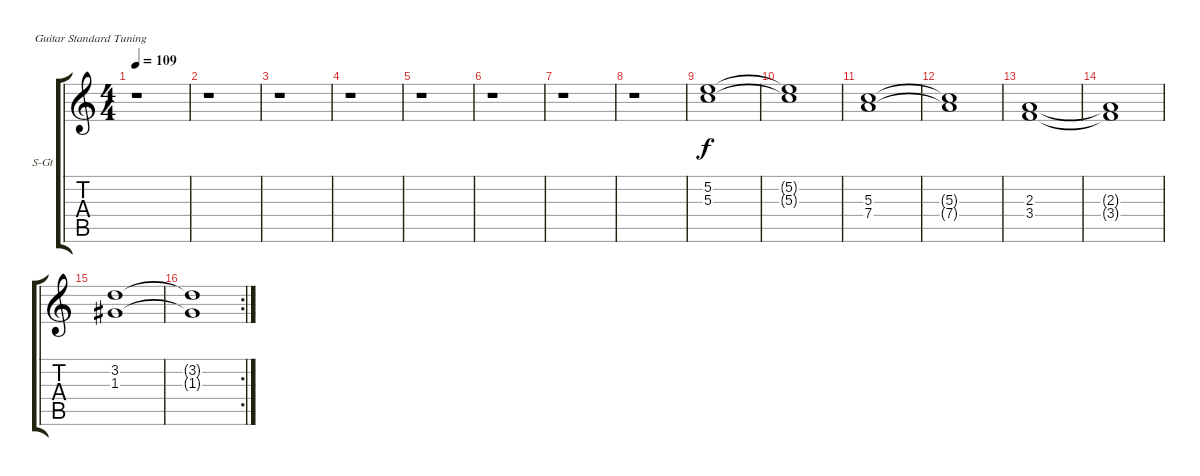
\bracketExtendMode groupsimilarinstruments
\firstSystemTrackNameOrientation horizontal
\otherSystemsTrackNameOrientation horizontal
\track ("French Horn " "S-Gt") {instrument acousticguitarsteel}
\staff {score tabs}
\tuning (E4 B3 G3 D3 A2 E2)
\ts (4 4)
\tempo 109
\clef g2
\scale
0.333333
\ks c
r.1{dy f} |
\scale
0.333333 r.1 |
\scale
0.333333 r.1 |
\scale
0.333333 r.1 |
\scale
0.333333 r.1 |
\scale
0.333333 r.1 |
\scale
0.333333 r.1 |
\scale
0.333333 r.1 |
\scale
0.333333 (5.2 5.3).1 |
\scale
0.333333 (5.2{t} 5.3{t}).1 |
\scale
0.333333 (5.3 7.4).1 |
\scale
0.333333 (5.3{t} 7.4{t}).1 |
\scale
0.333333 (2.3 3.4).1 |
\scale
0.322917 (2.3{t} 3.4{t}).1 |
\scale
0.322917 (1.3 3.2).1 |
\rc 2
\scale
0.354167 (1.3{t} 3.2{t}).1
